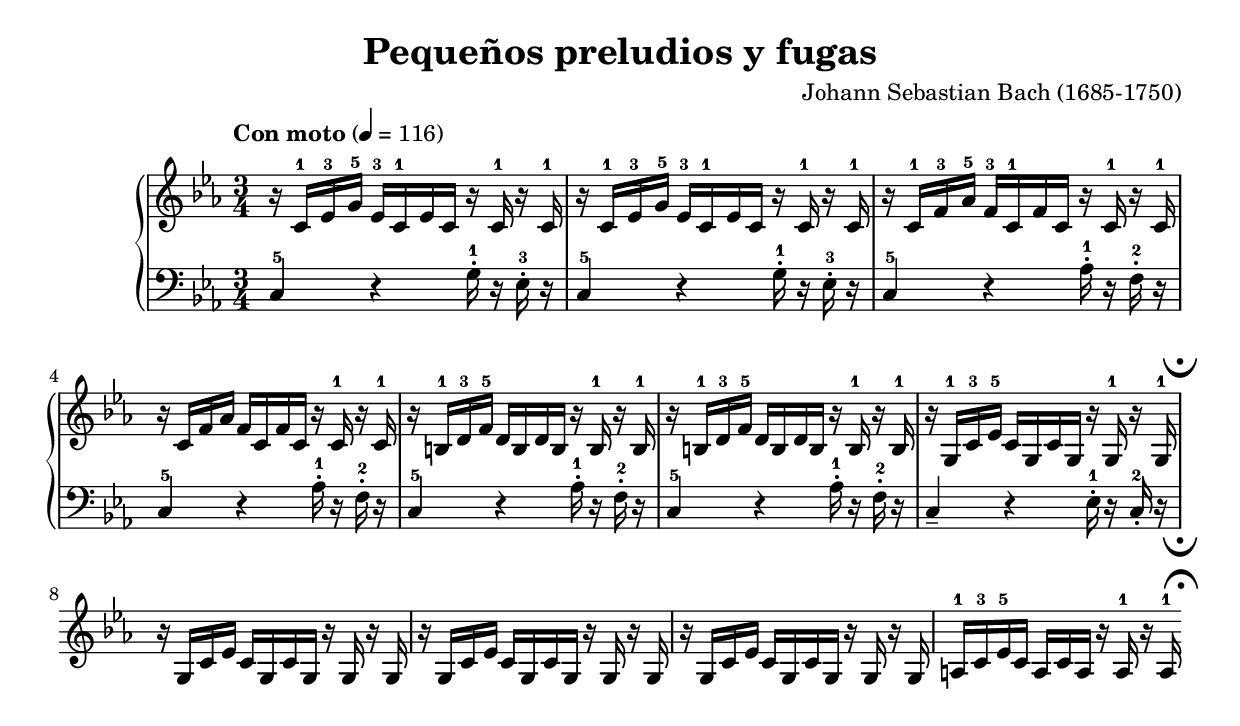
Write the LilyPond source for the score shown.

\version "2.12.3"
\include "espanol.ly"
\header{
  title = "Pequeños preludios y fugas"
  composer = "Johann Sebastian Bach (1685-1750)"
}

% TODO terminar
% TODO revisar en piano

keyAndTime = {
  \key mib \major
  \time 3/4
}

righthand = {
  \tempo "Con moto" 4 = 116
  \override Score.MetronomeMark #'padding = #3
  \clef treble
  \keyAndTime
  \relative do' {
    \repeat unfold 2 { r16 do-1 mib-3 sol-5 mib-3 do-1 mib do r do-1 r do-1 | }
    r16 do-1 fa-3 lab-5 fa-3 do-1 fa do r do-1 r do-1 | 
    \break

    % 4
    r16 do fa lab fa do fa do r do-1 r do-1 | 
    \repeat unfold 2 { r16 si-1 re-3 fa-5 re si re si r si-1 r si-1 | }
    r16 sol-1 do-3 mib-5 do sol do sol r sol-1 r sol-1 |
    \break

    % 7
    \repeat unfold 3 { r16 sol do mib do sol do sol r sol r sol | }
    la-1 do-3 mib-5 do la do la r la-1 r la-1 |
    \break

    % 11


    \override Fingering #'extra-offset = #'(0.5 . 0)
    \once \set fingeringOrientations = #'(right)
  }
}

lefthand = {
  \clef bass
  \keyAndTime
  \relative do {
    \repeat unfold 2 { do4-5 r sol'16-.-1 r mib-.-3 r | }
    do4-5 r lab'16-.-1 r fa-.-2 r | 

    % 4
    \repeat unfold 3 { do4-5 r lab'16-.-1 r fa-.-2 r | }
    do4-- r mib16-.-1 r do-.-2 r |

    % 7

  }
}

\score {
  \context PianoStaff <<
    \context Staff = "Right hand" {
      \righthand
      % add fermata over last bar
      \override Score.RehearsalMark #'break-visibility = #begin-of-line-invisible
      \mark \markup { \musicglyph #"scripts.ufermata" } 
    }
    \context Staff = "Left hand" \with { \consists "Mark_engraver" } {
      % add fermata over last bar
      \override Staff.RehearsalMark #'direction = #DOWN
      \override Staff.RehearsalMark #'transparent = ##t
      \lefthand
      \override Score.RehearsalMark #'break-visibility = #begin-of-line-invisible
      \override Staff.RehearsalMark #'transparent = ##f
      \mark \markup { \musicglyph #"scripts.dfermata" } 
    }
  >>

  \layout {}
  \midi {
    \context {
      \Score
    }
  }
}


